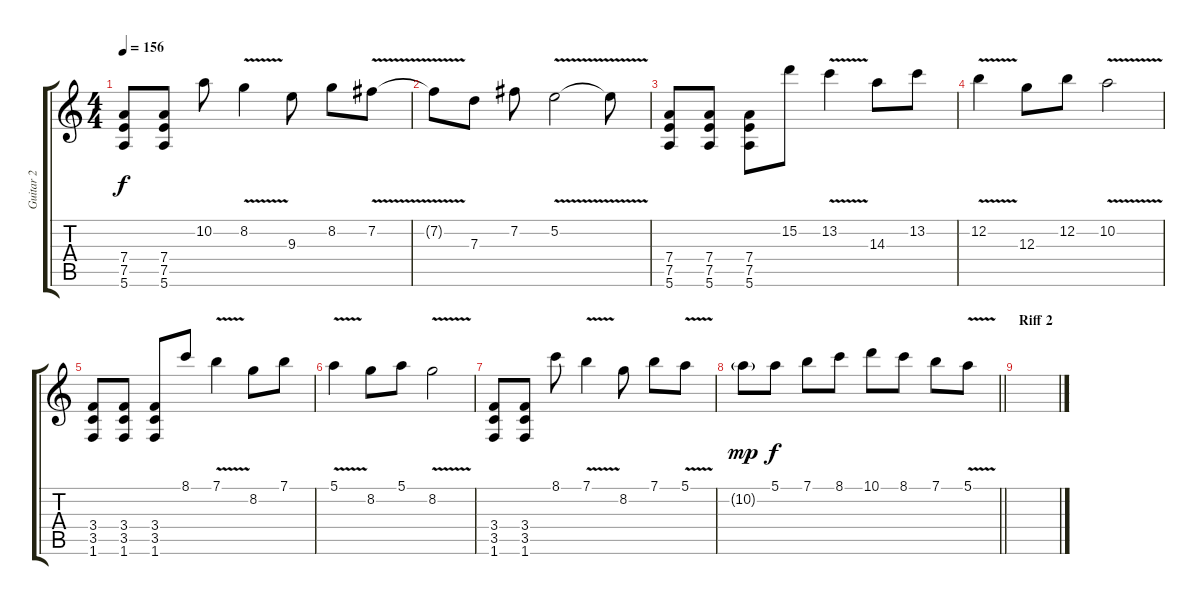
\track ("Guitar 2" "Guitar 2") {instrument distortionguitar}
\staff {score tabs}
\tuning (E4 B3 G3 D3 A2 E2) {hide}
\ts (4 4)
\tempo 156
\clef g2
\ks c
(7.4 7.5 5.6).8{dy f} (7.4 7.5 5.6).8 10.2.8 8.2{v}.4 9.3.8 8.2.8 7.2{v}.8 |
7.2{v t}.8 7.3.8 7.2.8 5.2{v}.2 5.2{t}.8 |
(7.4 7.5 5.6).8 (7.4 7.5 5.6).8 (7.4 7.5 5.6).8 15.2.8 13.2{v}.4 14.3.8 13.2.8 |
12.2{v}.4 12.3.8 12.2.8 10.2{v}.2 |
(3.4 3.5 1.6).8 (3.4 3.5 1.6).8 (3.4 3.5 1.6).8 8.1.8 7.1{v}.4 8.2.8 7.1.8 |
5.1{v}.4 8.2.8 5.1.8 8.2{v}.2 |
(3.4 3.5 1.6).8 (3.4 3.5 1.6).8 8.1.8 7.1{v}.4 8.2.8 7.1.8 5.1{v}.8 |
\barLineRight lightlight
10.2{g}.8{dy mp} 5.1.8{dy f} 7.1.8 8.1.8 10.1.8 8.1.8 7.1.8 5.1{v}.8 |
\section ("" "Riff 2")
